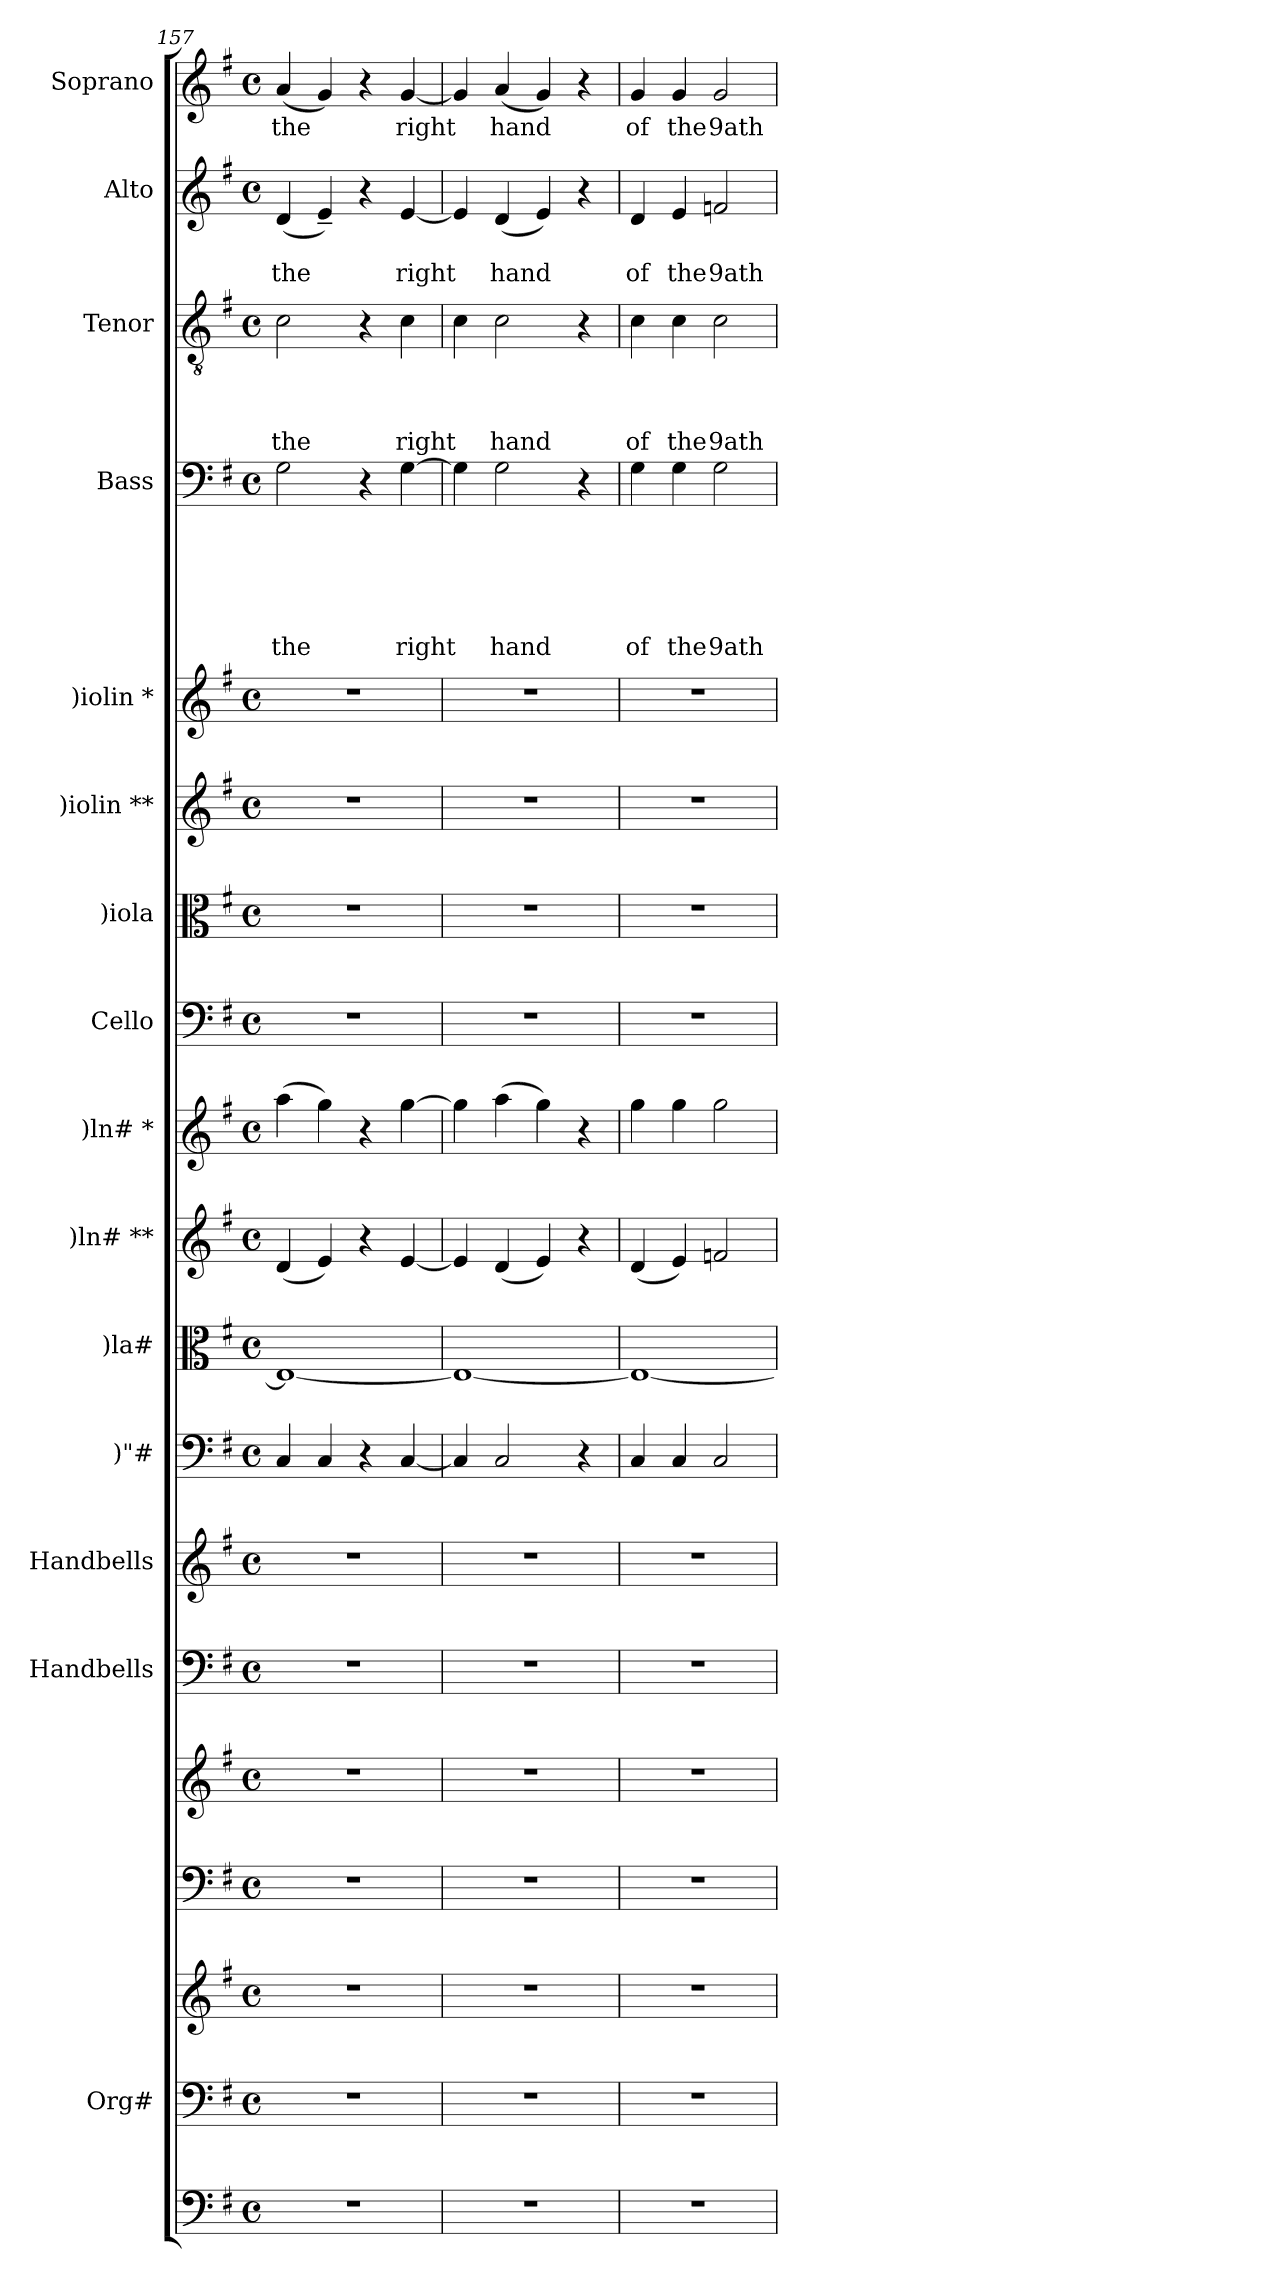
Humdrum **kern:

**kern	**kern	**kern	**kern	**kern	**kern	**kern	**kern	**kern	**kern	**kern	**kern	**kern	**kern	**kern	**kern	**text	**text	**text	**text	**text	**text	**kern	**text	**text	**text	**text	**kern	**text	**text	**kern	**text
*part18	*part17	*part17	*part16	*part15	*part14	*part13	*part12	*part11	*part10	*part9	*part8	*part7	*part6	*part5	*part4	*part4	*part4	*part4	*part4	*part4	*part4	*part3	*part3	*part3	*part3	*part3	*part2	*part2	*part2	*part1	*part1
*staff19	*staff18	*staff17	*staff16	*staff15	*staff14	*staff13	*staff12	*staff11	*staff10	*staff9	*staff8	*staff7	*staff6	*staff5	*staff4	*staff4	*staff4	*staff4	*staff4	*staff4	*staff4	*staff3	*staff3	*staff3	*staff3	*staff3	*staff2	*staff2	*staff2	*staff1	*staff1
*	*I"Org#	*	*	*	*I"Handbells	*I"Handbells	*I")"#	*I")la#	*I")ln# **	*I")ln# *	*I"Cello	*I")iola	*I")iolin **	*I")iolin *	*I"Bass	*	*	*	*	*	*	*I"Tenor	*	*	*	*	*I"Alto	*	*	*I"Soprano	*
*	*	*	*	*	*	*	*	*I')la#	*I')ln# **	*I')ln# *	*	*	*	*	*I'B	*	*	*	*	*	*	*I'T	*	*	*	*	*I'A	*	*	*I'S	*
*clefF4	*clefF4	*clefG2	*clefF4	*clefG2	*clefF4	*clefG2	*clefF4	*clefC3	*clefG2	*clefG2	*clefF4	*clefC3	*clefG2	*clefG2	*clefF4	*	*	*	*	*	*	*clefGv2	*	*	*	*	*clefG2	*	*	*clefG2	*
*k[f#]	*k[f#]	*k[f#]	*k[f#]	*k[f#]	*k[f#]	*k[f#]	*k[f#]	*k[f#]	*k[f#]	*k[f#]	*k[f#]	*k[f#]	*k[f#]	*k[f#]	*k[f#]	*	*	*	*	*	*	*k[f#]	*	*	*	*	*k[f#]	*	*	*k[f#]	*
*G:	*G:	*G:	*G:	*G:	*G:	*G:	*G:	*G:	*G:	*G:	*G:	*G:	*G:	*G:	*G:	*	*	*	*	*	*	*G:	*	*	*	*	*G:	*	*	*G:	*
*M4/4	*M4/4	*M4/4	*M4/4	*M4/4	*M4/4	*M4/4	*M4/4	*M4/4	*M4/4	*M4/4	*M4/4	*M4/4	*M4/4	*M4/4	*M4/4	*	*	*	*	*	*	*M4/4	*	*	*	*	*M4/4	*	*	*M4/4	*
*met(c)	*met(c)	*met(c)	*met(c)	*met(c)	*met(c)	*met(c)	*met(c)	*met(c)	*met(c)	*met(c)	*met(c)	*met(c)	*met(c)	*met(c)	*met(c)	*	*	*	*	*	*	*met(c)	*	*	*	*	*met(c)	*	*	*met(c)	*
=157	=157	=157	=157	=157	=157	=157	=157	=157	=157	=157	=157	=157	=157	=157	=157	=157	=157	=157	=157	=157	=157	=157	=157	=157	=157	=157	=157	=157	=157	=157	=157
!	!	!	!	!	!	!	!	!	!	!	!	!	!	!	!	!	!	!	!	!	!LO:LY:b	!	!	!	!	!LO:LY:b	!	!	!LO:LY:b	!	!LO:LY:b
1r	1r	1r	1r	1r	1r	1r	4C/	1E_	(<4d/	(>4aa\	1r	1r	1r	1r	2G\	.	.	.	.	.	the	2c\	.	.	.	the	(<4d/	.	the	(<4a/	the
.	.	.	.	.	.	.	4C/	.	4e/)	4gg\)	.	.	.	.	.	.	.	.	.	.	.	.	.	.	.	.	4e~</)	.	.	4g/)	.
.	.	.	.	.	.	.	4r	.	4r	4r	.	.	.	.	4r	.	.	.	.	.	.	4r	.	.	.	.	4r	.	.	4r	.
!	!	!	!	!	!	!	!	!	!	!	!	!	!	!	!	!	!	!	!	!	!LO:LY:b	!	!	!	!	!LO:LY:b	!	!	!LO:LY:b	!	!LO:LY:b
.	.	.	.	.	.	.	[<4C/	.	[<4e/	[>4gg\	.	.	.	.	[>4G\	.	.	.	.	.	right	4c\	.	.	.	right	[<4e/	.	right	[<4g/	right
=158	=158	=158	=158	=158	=158	=158	=158	=158	=158	=158	=158	=158	=158	=158	=158	=158	=158	=158	=158	=158	=158	=158	=158	=158	=158	=158	=158	=158	=158	=158	=158
1r	1r	1r	1r	1r	1r	1r	4C/]	1E_	4e/]	4gg\]	1r	1r	1r	1r	4G\]	.	.	.	.	.	.	4c\	.	.	.	.	4e/]	.	.	4g/]	.
!	!	!	!	!	!	!	!	!	!	!	!	!	!	!	!	!	!	!	!	!	!LO:LY:b	!	!	!	!	!LO:LY:b	!	!	!LO:LY:b	!	!LO:LY:b
.	.	.	.	.	.	.	2C/	.	(<4d/	(>4aa\	.	.	.	.	2G\	.	.	.	.	.	hand	2c\	.	.	.	hand	(<4d/	.	hand	(<4a/	hand
.	.	.	.	.	.	.	.	.	4e/)	4gg\)	.	.	.	.	.	.	.	.	.	.	.	.	.	.	.	.	4e/)	.	.	4g/)	.
.	.	.	.	.	.	.	4r	.	4r	4r	.	.	.	.	4r	.	.	.	.	.	.	4r	.	.	.	.	4r	.	.	4r	.
=159	=159	=159	=159	=159	=159	=159	=159	=159	=159	=159	=159	=159	=159	=159	=159	=159	=159	=159	=159	=159	=159	=159	=159	=159	=159	=159	=159	=159	=159	=159	=159
!	!	!	!	!	!	!	!	!	!	!	!	!	!	!	!	!	!	!	!	!	!LO:LY:b	!	!	!	!	!LO:LY:b	!	!	!LO:LY:b	!	!LO:LY:b
1r	1r	1r	1r	1r	1r	1r	4C/	1E_	(<4d/	4gg\	1r	1r	1r	1r	4G\	.	.	.	.	.	of	4c\	.	.	.	of	4d/	.	of	4g/	of
!	!	!	!	!	!	!	!	!	!	!	!	!	!	!	!	!	!	!	!	!	!LO:LY:b	!	!	!	!	!LO:LY:b	!	!	!LO:LY:b	!	!LO:LY:b
.	.	.	.	.	.	.	4C/	.	4e/)	4gg\	.	.	.	.	4G\	.	.	.	.	.	the	4c\	.	.	.	the	4e/	.	the	4g/	the
!	!	!	!	!	!	!	!	!	!	!	!	!	!	!	!	!	!	!	!	!	!LO:LY:b	!	!	!	!	!LO:LY:b	!	!	!LO:LY:b	!	!LO:LY:b
.	.	.	.	.	.	.	2C/	.	2fn/	2gg\	.	.	.	.	2G\	.	.	.	.	.	9ath-	2c\	.	.	.	9ath-	2fn/	.	9ath-	2g/	9ath-
=	=	=	=	=	=	=	=	=	=	=	=	=	=	=	=	=	=	=	=	=	=	=	=	=	=	=	=	=	=	=	=
*-	*-	*-	*-	*-	*-	*-	*-	*-	*-	*-	*-	*-	*-	*-	*-	*-	*-	*-	*-	*-	*-	*-	*-	*-	*-	*-	*-	*-	*-	*-	*-
